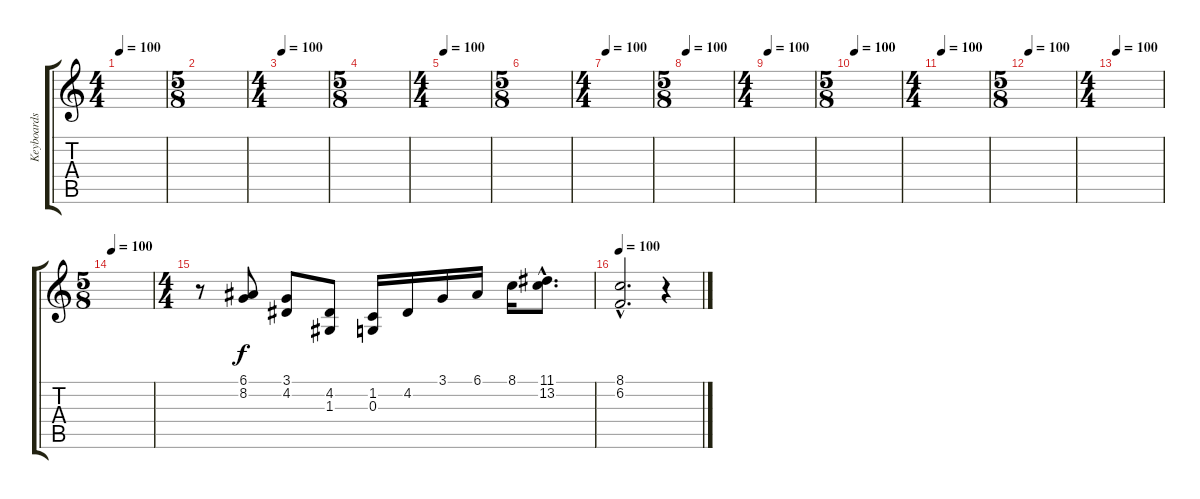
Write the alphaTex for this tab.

\track ("Keyboards" "Keyboards") {instrument synthbrass1}
\staff {score tabs}
\tuning (E4 B3 G3 D3 A2 E2) {hide}
\ts (4 4)
\tempo 100
\clef g2
\ks c
|
\ts (5 8)
|
\ts (4 4)
\tempo 100
|
\ts (5 8)
|
\ts (4 4)
\tempo 100
|
\ts (5 8)
|
\ts (4 4)
\tempo 100
|
\ts (5 8)
\tempo 100
|
\ts (4 4)
\tempo 100
|
\ts (5 8)
\tempo 100
|
\ts (4 4)
\tempo 100
|
\ts (5 8)
\tempo 100
|
\ts (4 4)
\tempo 100
|
\ts (5 8)
\tempo 100
|
\ts (4 4)
r.8 (6.1 8.2).8 (3.1 4.2).8 (4.2 1.3).8 (1.2 0.3).16 4.2.16 3.1.16 6.1.16 8.1.16 (11.1{hac} 13.2{hac}).8{d} |
\tempo 100
(8.1{hac} 6.2{hac}).2{d} r.4
